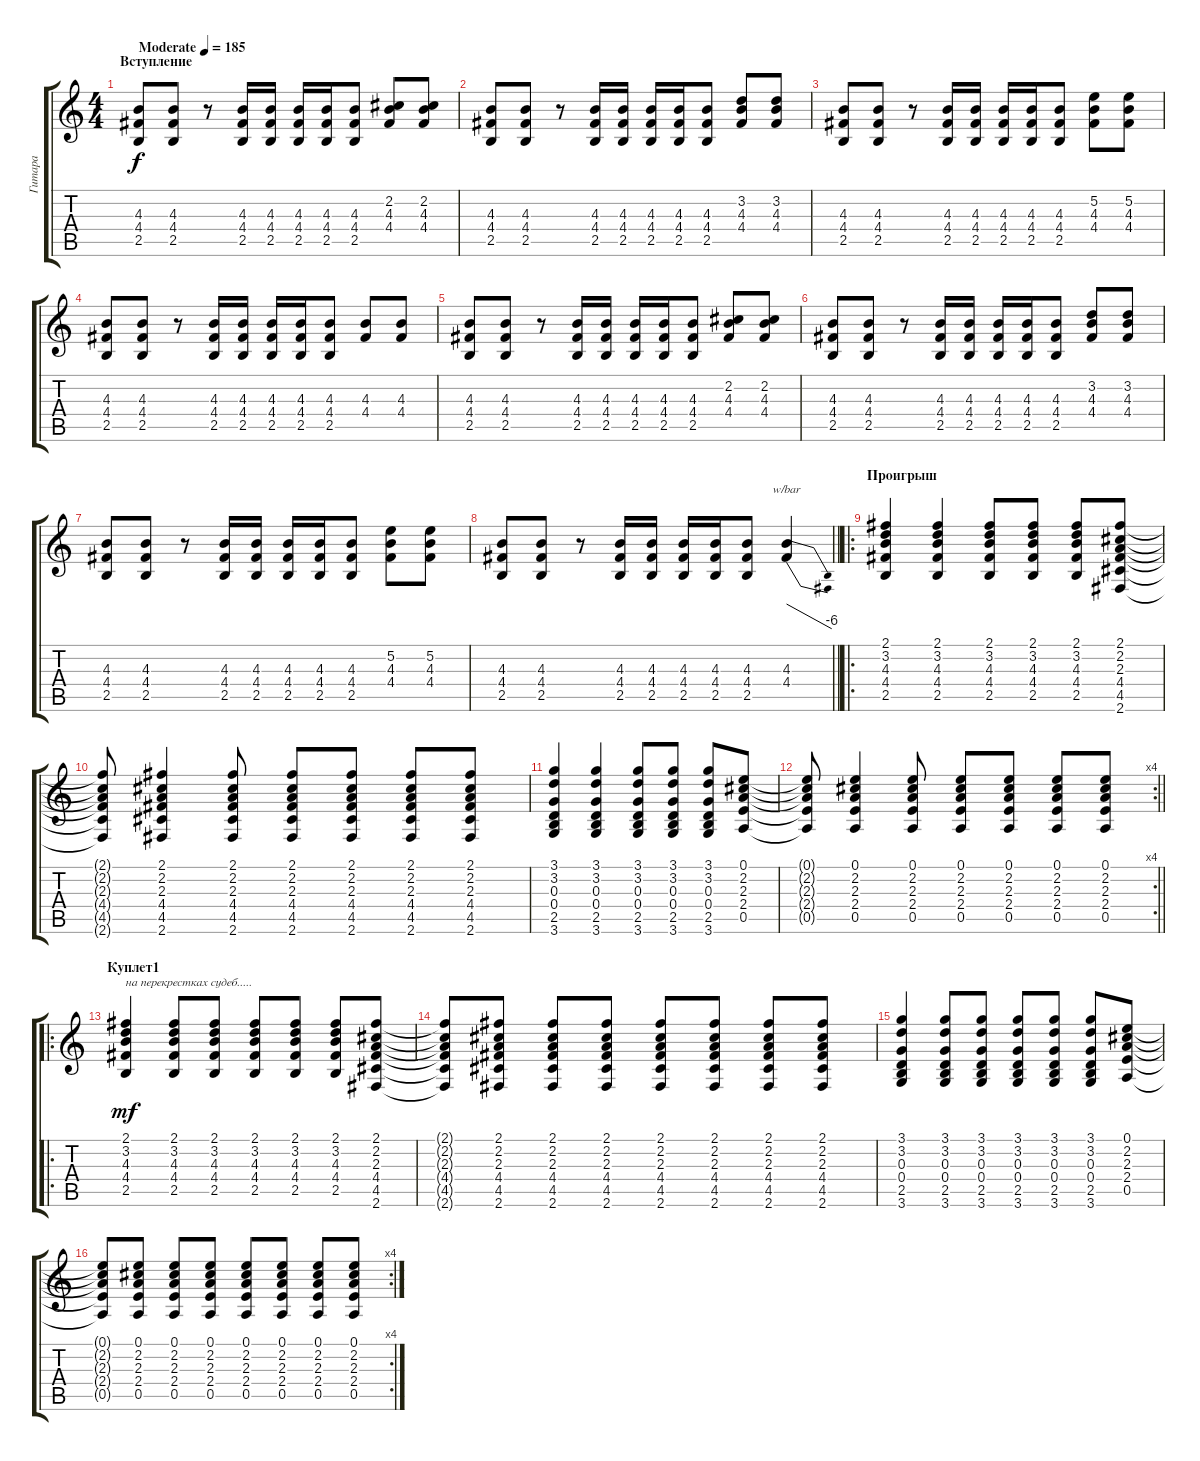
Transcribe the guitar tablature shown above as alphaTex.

\track ("Гитара" "Гитара") {instrument acousticguitarsteel}
\staff {score tabs}
\tuning (E4 B3 G3 D3 A2 E2) {hide}
\ts (4 4)
\section ("" "Вступление")
\tempo (185 "Moderate")
\clef g2
\ks c
(4.3 4.4 2.5).8{dy f instrument acousticguitarsteel} (4.3 4.4 2.5).8 r.8 (4.3 4.4 2.5).16 (4.3 4.4 2.5).16 (4.3 4.4 2.5).16 (4.3 4.4 2.5).16 (4.3 4.4 2.5).8 (2.2 4.3 4.4).8 (2.2 4.3 4.4).8 |
(4.3 4.4 2.5).8 (4.3 4.4 2.5).8 r.8 (4.3 4.4 2.5).16 (4.3 4.4 2.5).16 (4.3 4.4 2.5).16 (4.3 4.4 2.5).16 (4.3 4.4 2.5).8 (3.2 4.3 4.4).8 (3.2 4.3 4.4).8 |
(4.3 4.4 2.5).8 (4.3 4.4 2.5).8 r.8 (4.3 4.4 2.5).16 (4.3 4.4 2.5).16 (4.3 4.4 2.5).16 (4.3 4.4 2.5).16 (4.3 4.4 2.5).8 (5.2 4.3 4.4).8 (5.2 4.3 4.4).8 |
(4.3 4.4 2.5).8 (4.3 4.4 2.5).8 r.8 (4.3 4.4 2.5).16 (4.3 4.4 2.5).16 (4.3 4.4 2.5).16 (4.3 4.4 2.5).16 (4.3 4.4 2.5).8 (4.3 4.4).8 (4.3 4.4).8 |
(4.3 4.4 2.5).8 (4.3 4.4 2.5).8 r.8 (4.3 4.4 2.5).16 (4.3 4.4 2.5).16 (4.3 4.4 2.5).16 (4.3 4.4 2.5).16 (4.3 4.4 2.5).8 (2.2 4.3 4.4).8 (2.2 4.3 4.4).8 |
(4.3 4.4 2.5).8 (4.3 4.4 2.5).8 r.8 (4.3 4.4 2.5).16 (4.3 4.4 2.5).16 (4.3 4.4 2.5).16 (4.3 4.4 2.5).16 (4.3 4.4 2.5).8 (3.2 4.3 4.4).8 (3.2 4.3 4.4).8 |
(4.3 4.4 2.5).8 (4.3 4.4 2.5).8 r.8 (4.3 4.4 2.5).16 (4.3 4.4 2.5).16 (4.3 4.4 2.5).16 (4.3 4.4 2.5).16 (4.3 4.4 2.5).8 (5.2 4.3 4.4).8 (5.2 4.3 4.4).8 |
\barLineRight lightlight
(4.3 4.4 2.5).8 (4.3 4.4 2.5).8 r.8 (4.3 4.4 2.5).16 (4.3 4.4 2.5).16 (4.3 4.4 2.5).16 (4.3 4.4 2.5).16 (4.3 4.4 2.5).8 (4.3 4.4).4{tbe (dive default 0 0 60 -24)} |
\ro
\section ("" "Проигрыш")
(2.1 3.2 4.3 4.4 2.5).4 (2.1 3.2 4.3 4.4 2.5).4 (2.1 3.2 4.3 4.4 2.5).8 (2.1 3.2 4.3 4.4 2.5).8 (2.1 3.2 4.3 4.4 2.5).8 (2.1 2.2 2.3 4.4 4.5 2.6).8 |
(2.1{t} 2.2{t} 2.3{t} 4.4{t} 4.5{t} 2.6{t}).8 (2.1 2.2 2.3 4.4 4.5 2.6).4 (2.1 2.2 2.3 4.4 4.5 2.6).8 (2.1 2.2 2.3 4.4 4.5 2.6).8 (2.1 2.2 2.3 4.4 4.5 2.6).8 (2.1 2.2 2.3 4.4 4.5 2.6).8 (2.1 2.2 2.3 4.4 4.5 2.6).8 |
(3.1 3.2 0.3 0.4 2.5 3.6).4 (3.1 3.2 0.3 0.4 2.5 3.6).4 (3.1 3.2 0.3 0.4 2.5 3.6).8 (3.1 3.2 0.3 0.4 2.5 3.6).8 (3.1 3.2 0.3 0.4 2.5 3.6).8 (0.1 2.2 2.3 2.4 0.5).8 |
\rc 4
\barLineRight lightlight
(0.1{t} 2.2{t} 2.3{t} 2.4{t} 0.5{t}).8 (0.1 2.2 2.3 2.4 0.5).4 (0.1 2.2 2.3 2.4 0.5).8 (0.1 2.2 2.3 2.4 0.5).8 (0.1 2.2 2.3 2.4 0.5).8 (0.1 2.2 2.3 2.4 0.5).8 (0.1 2.2 2.3 2.4 0.5).8 |
\ro
\section ("" "Куплет1")
(2.1 3.2 4.3 4.4 2.5).4{txt "на перекрестках судеб....." dy mf} (2.1 3.2 4.3 4.4 2.5).8 (2.1 3.2 4.3 4.4 2.5).8 (2.1 3.2 4.3 4.4 2.5).8 (2.1 3.2 4.3 4.4 2.5).8 (2.1 3.2 4.3 4.4 2.5).8 (2.1 2.2 2.3 4.4 4.5 2.6).8 |
(2.1{t} 2.2{t} 2.3{t} 4.4{t} 4.5{t} 2.6{t}).8 (2.1 2.2 2.3 4.4 4.5 2.6).8 (2.1 2.2 2.3 4.4 4.5 2.6).8 (2.1 2.2 2.3 4.4 4.5 2.6).8 (2.1 2.2 2.3 4.4 4.5 2.6).8 (2.1 2.2 2.3 4.4 4.5 2.6).8 (2.1 2.2 2.3 4.4 4.5 2.6).8 (2.1 2.2 2.3 4.4 4.5 2.6).8 |
(3.1 3.2 0.3 0.4 2.5 3.6).4 (3.1 3.2 0.3 0.4 2.5 3.6).8 (3.1 3.2 0.3 0.4 2.5 3.6).8 (3.1 3.2 0.3 0.4 2.5 3.6).8 (3.1 3.2 0.3 0.4 2.5 3.6).8 (3.1 3.2 0.3 0.4 2.5 3.6).8 (0.1 2.2 2.3 2.4 0.5).8 |
\rc 4
(0.1{t} 2.2{t} 2.3{t} 2.4{t} 0.5{t}).8 (0.1 2.2 2.3 2.4 0.5).8 (0.1 2.2 2.3 2.4 0.5).8 (0.1 2.2 2.3 2.4 0.5).8 (0.1 2.2 2.3 2.4 0.5).8 (0.1 2.2 2.3 2.4 0.5).8 (0.1 2.2 2.3 2.4 0.5).8 (0.1 2.2 2.3 2.4 0.5).8
